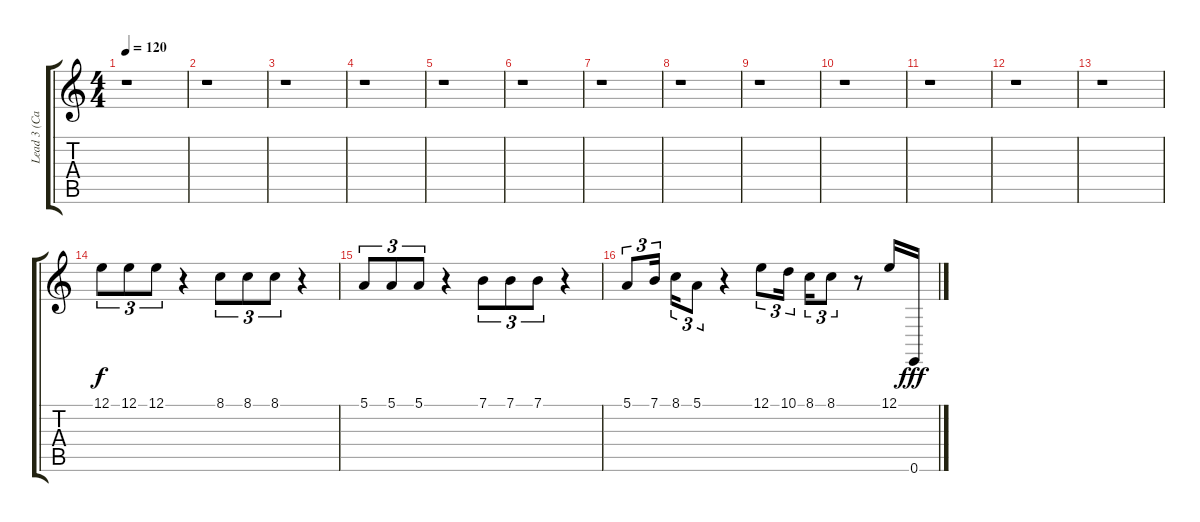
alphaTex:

\track ("Lead 3 (Calliope Lead)" "Lead 3 (Ca") {instrument lead3calliope}
\staff {score tabs}
\tuning (E4 B3 G3 D3 A2 E2) {hide}
\ts (4 4)
\tempo 120
\clef g2
\ks c
r.1{dy f instrument lead3calliope} |
r.1 |
r.1 |
r.1 |
r.1 |
r.1 |
r.1 |
r.1 |
r.1 |
r.1 |
r.1 |
r.1 |
r.1 |
12.1.8{tu (3 2)} 12.1.8{tu (3 2)} 12.1.8{tu (3 2)} r.4 8.1.8{tu (3 2)} 8.1.8{tu (3 2)} 8.1.8{tu (3 2)} r.4 |
5.1.8{tu (3 2)} 5.1.8{tu (3 2)} 5.1.8{tu (3 2)} r.4 7.1.8{tu (3 2)} 7.1.8{tu (3 2)} 7.1.8{tu (3 2)} r.4 |
5.1.8{tu (3 2)} 7.1.16{tu (3 2)} 8.1.16{tu (3 2)} 5.1.8{tu (3 2)} r.4 12.1.8{tu (3 2)} 10.1.16{tu (3 2)} 8.1.16{tu (3 2)} 8.1.8{tu (3 2)} r.8 12.1{ss}.16 0.6.16{dy fff}
